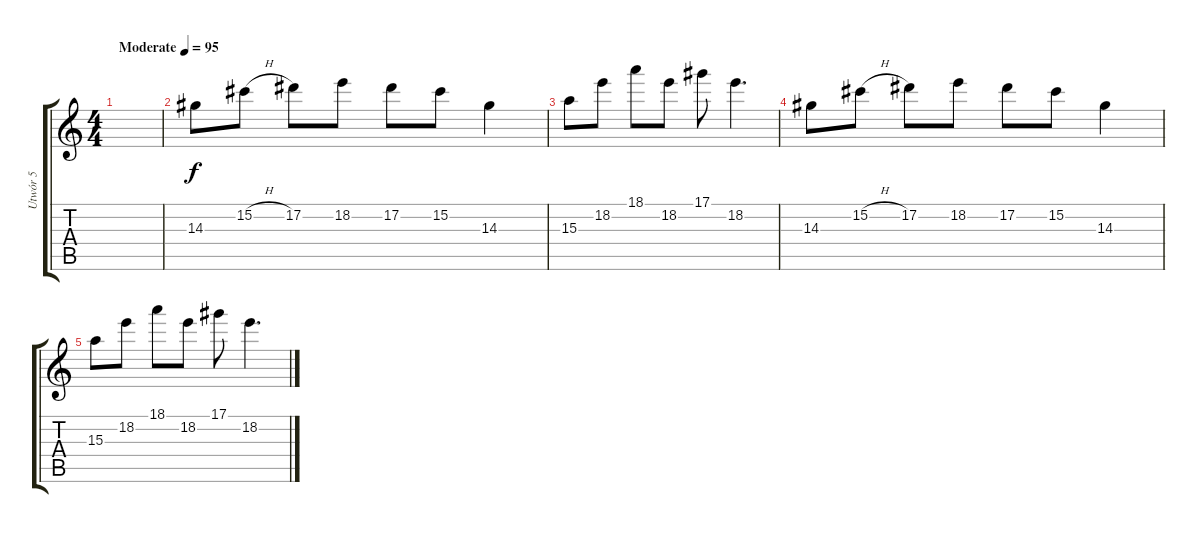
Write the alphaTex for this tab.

\track ("Utwór 5" "Utwór 5") {instrument distortionguitar}
\staff {score tabs}
\tuning (Eb4 Bb3 Gb3 Db3 Ab2 Eb2) {hide}
\ts (4 4)
\tempo (95 "Moderate")
\clef g2
\ks c
|
14.3.8{instrument electricguitarjazz} 15.2{h}.8 17.2.8 18.2.8 17.2.8 15.2.8 14.3.4 |
15.3.8 18.2.8 18.1.8 18.2.8 17.1.8 18.2.4{d} |
14.3.8 15.2{h}.8 17.2.8 18.2.8 17.2.8 15.2.8 14.3.4 |
15.3.8 18.2.8 18.1.8 18.2.8 17.1.8 18.2.4{d}
